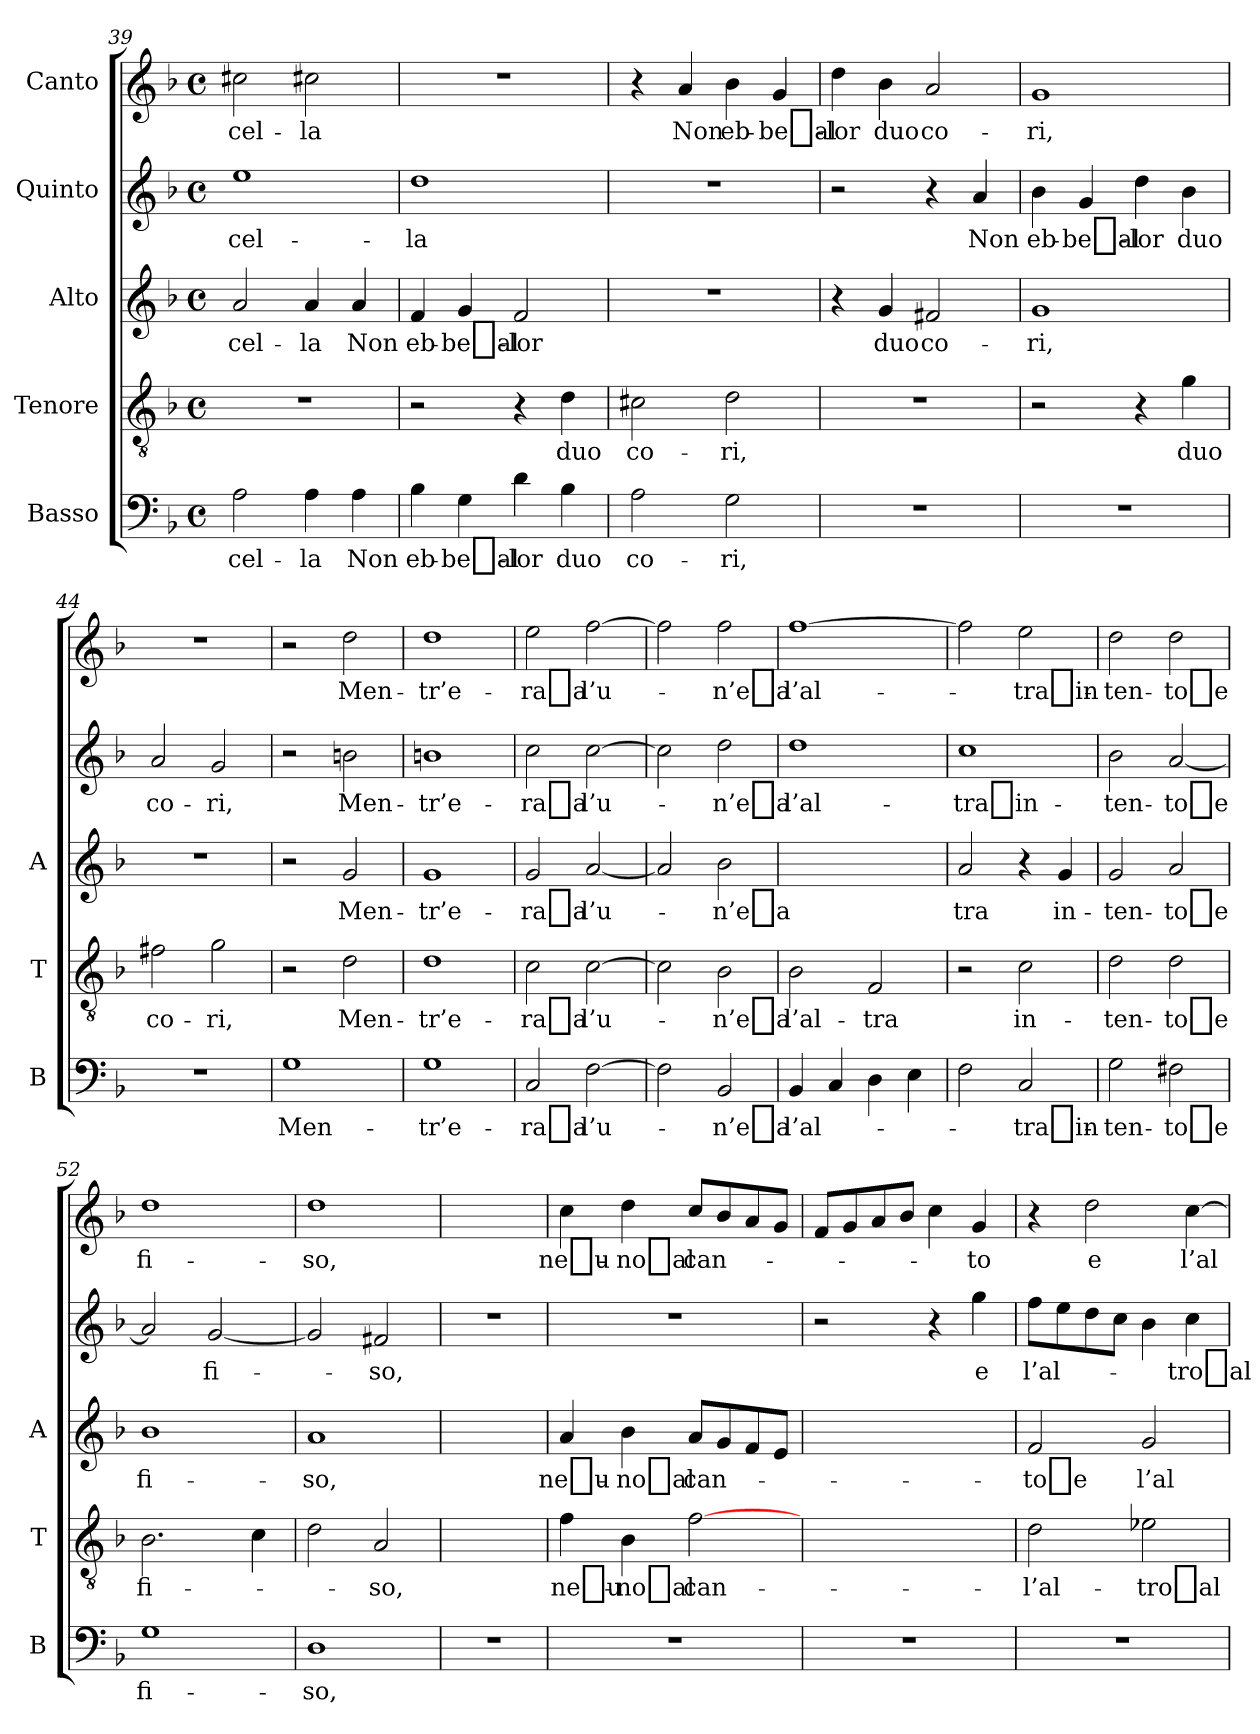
**kern	**text	**kern	**text	**kern	**text	**kern	**text	**kern	**text
*part5	*part5	*part4	*part4	*part3	*part3	*part2	*part2	*part1	*part1
*staff5	*staff5	*staff4	*staff4	*staff3	*staff3	*staff2	*staff2	*staff1	*staff1
*I"Basso	*	*I"Tenore	*	*I"Alto	*	*I"Quinto	*	*I"Canto	*
*I'B	*	*I'T	*	*I'A	*	*	*	*	*
*clefF4	*	*clefGv2	*	*clefG2	*	*clefG2	*	*clefG2	*
*k[b-]	*	*k[b-]	*	*k[b-]	*	*k[b-]	*	*k[b-]	*
*F:	*	*F:	*	*F:	*	*F:	*	*F:	*
*M4/4	*	*M4/4	*	*M4/4	*	*M4/4	*	*M4/4	*
*met(c)	*	*met(c)	*	*met(c)	*	*met(c)	*	*met(c)	*
=39	=39	=39	=39	=39	=39	=39	=39	=39	=39
2A	cel-	1r	.	2a	cel-	1ee	cel-	2cc#X	cel-
4A	-la	.	.	4a	-la	.	.	2cc#X	-la
4A	-Non	.	.	4a	-Non	.	.	.	.
=40	=40	=40	=40	=40	=40	=40	=40	=40	=40
4B-	eb-	2r	.	4f	eb-	1dd	-la	1r	.
4G	be_al-	.	.	4g	be_al-	.	.	.	.
4d	-lor	4r	.	2f	-lor	.	.	.	.
4B-	-duo	4d	-duo	.	.	.	.	.	.
=41	=41	=41	=41	=41	=41	=41	=41	=41	=41
2A	co-	2c#X	co-	1r	.	1r	.	4r	.
.	.	.	.	.	.	.	.	4a	-Non
2G	-ri,	2d	-ri,	.	.	.	.	4b-	eb-
.	.	.	.	.	.	.	.	4g	be_al-
=42	=42	=42	=42	=42	=42	=42	=42	=42	=42
1r	.	1r	.	4r	.	2r	.	4dd	-lor
.	.	.	.	4g	-duo	.	.	4b-	-duo
.	.	.	.	2f#X	co-	4r	.	2a	co-
.	.	.	.	.	.	4a	-Non	.	.
=43	=43	=43	=43	=43	=43	=43	=43	=43	=43
1r	.	2r	.	1g	-ri,	4b-	eb-	1g	-ri,
.	.	.	.	.	.	4g	be_al-	.	.
.	.	4r	.	.	.	4dd	-lor	.	.
.	.	4g	-duo	.	.	4b-	-duo	.	.
=44	=44	=44	=44	=44	=44	=44	=44	=44	=44
1r	.	2f#X	co-	1r	.	2a	co-	1r	.
.	.	2g	-ri,	.	.	2g	-ri,	.	.
=45	=45	=45	=45	=45	=45	=45	=45	=45	=45
1G	Men-	2r	.	2r	.	2r	.	2r	.
.	.	2d	Men-	2g	Men-	2bn	Men-	2dd	Men-
=46	=46	=46	=46	=46	=46	=46	=46	=46	=46
1G	tr’e-	1d	tr’e-	1g	tr’e-	1bn	tr’e-	1dd	tr’e-
=47	=47	=47	=47	=47	=47	=47	=47	=47	=47
2C	-ra_a	2c	-ra_a	2g	-ra_a	2cc	-ra_a	2ee	-ra_a
[2F	l’u-	[2c	l’u-	[2a	l’u-	[2cc	l’u-	[2ff	l’u-
=48	=48	=48	=48	=48	=48	=48	=48	=48	=48
2F]	.	2c]	.	2a]	.	2cc]	.	2ff]	.
2BB-	-n’e_a	2B-	-n’e_a	2b-	-n’e_a	2dd	-n’e_a	2ff	-n’e_a
=49	=49	=49	=49	=49	=49	=49	=49	=49	=49
4BB-	l’al-	2B-	l’al-	1ryy	.	1dd	l’al-	[1ff	l’al-
4C	.	.	.	.	.	.	.	.	.
4D	.	2F	-tra	.	.	.	.	.	.
4E	.	.	.	.	.	.	.	.	.
=50	=50	=50	=50	=50	=50	=50	=50	=50	=50
2F	.	2r	.	2a	-tra	1cc	tra_in-	2ff]	.
2C	tra_in-	2c	in-	4r	.	.	.	2ee	tra_in-
.	.	.	.	4g	in-	.	.	.	.
=51	=51	=51	=51	=51	=51	=51	=51	=51	=51
2G	ten-	2d	ten-	2g	ten-	2b-	ten-	2dd	ten-
2F#X	-to_e	2d	-to_e	2a	-to_e	[2a	-to_e	2dd	-to_e
=52	=52	=52	=52	=52	=52	=52	=52	=52	=52
1G	fi-	2.B-	fi-	1b-	fi-	2a]	.	1dd	fi-
.	.	.	.	.	.	[2g	fi-	.	.
.	.	4c	.	.	.	.	.	.	.
=53	=53	=53	=53	=53	=53	=53	=53	=53	=53
1D	-so,	2d	.	1a	-so,	2g]	.	1dd	-so,
.	.	2A	-so,	.	.	2f#X	-so,	.	.
=54	=54	=54	=54	=54	=54	=54	=54	=54	=54
1r	.	1ryy	.	1ryy	.	1r	.	1ryy	.
=55	=55	=55	=55	=55	=55	=55	=55	=55	=55
1r	.	4f	ne_u-	4a	ne_u-	1r	.	4cc	ne_u-
.	.	4B-	-no_al	4b-	-no_al	.	.	4dd	-no_al
.	.	[2f	can-	8aL	can-	.	.	8ccL	can-
.	.	.	.	8g	.	.	.	8b-	.
.	.	.	.	8f	.	.	.	8a	.
.	.	.	.	8eJ	.	.	.	8gJ	.
=56	=56	=56	=56	=56	=56	=56	=56	=56	=56
1r	.	1ryy	.	1ryy	.	2r	.	8fL	.
.	.	.	.	.	.	.	.	8g	.
.	.	.	.	.	.	.	.	8a	.
.	.	.	.	.	.	.	.	8b-J	.
.	.	.	.	.	.	4r	.	4cc	.
.	.	.	.	.	.	4gg	-e	4g	-to
=57	=57	=57	=57	=57	=57	=57	=57	=57	=57
1r	.	2d	l’al-	2f	-to_e	8ffL	l’al-	4r	.
.	.	.	.	.	.	8ee	.	.	.
.	.	.	.	.	.	8dd	.	2dd	-e
.	.	.	.	.	.	8ccJ	.	.	.
.	.	2e-X	-tro_al	2g	l’al-	4b-	.	.	.
.	.	.	.	.	.	4cc	-tro_al	[4cc	l’al-
=	=	=	=	=	=	=	=	=	=
*-	*-	*-	*-	*-	*-	*-	*-	*-	*-
